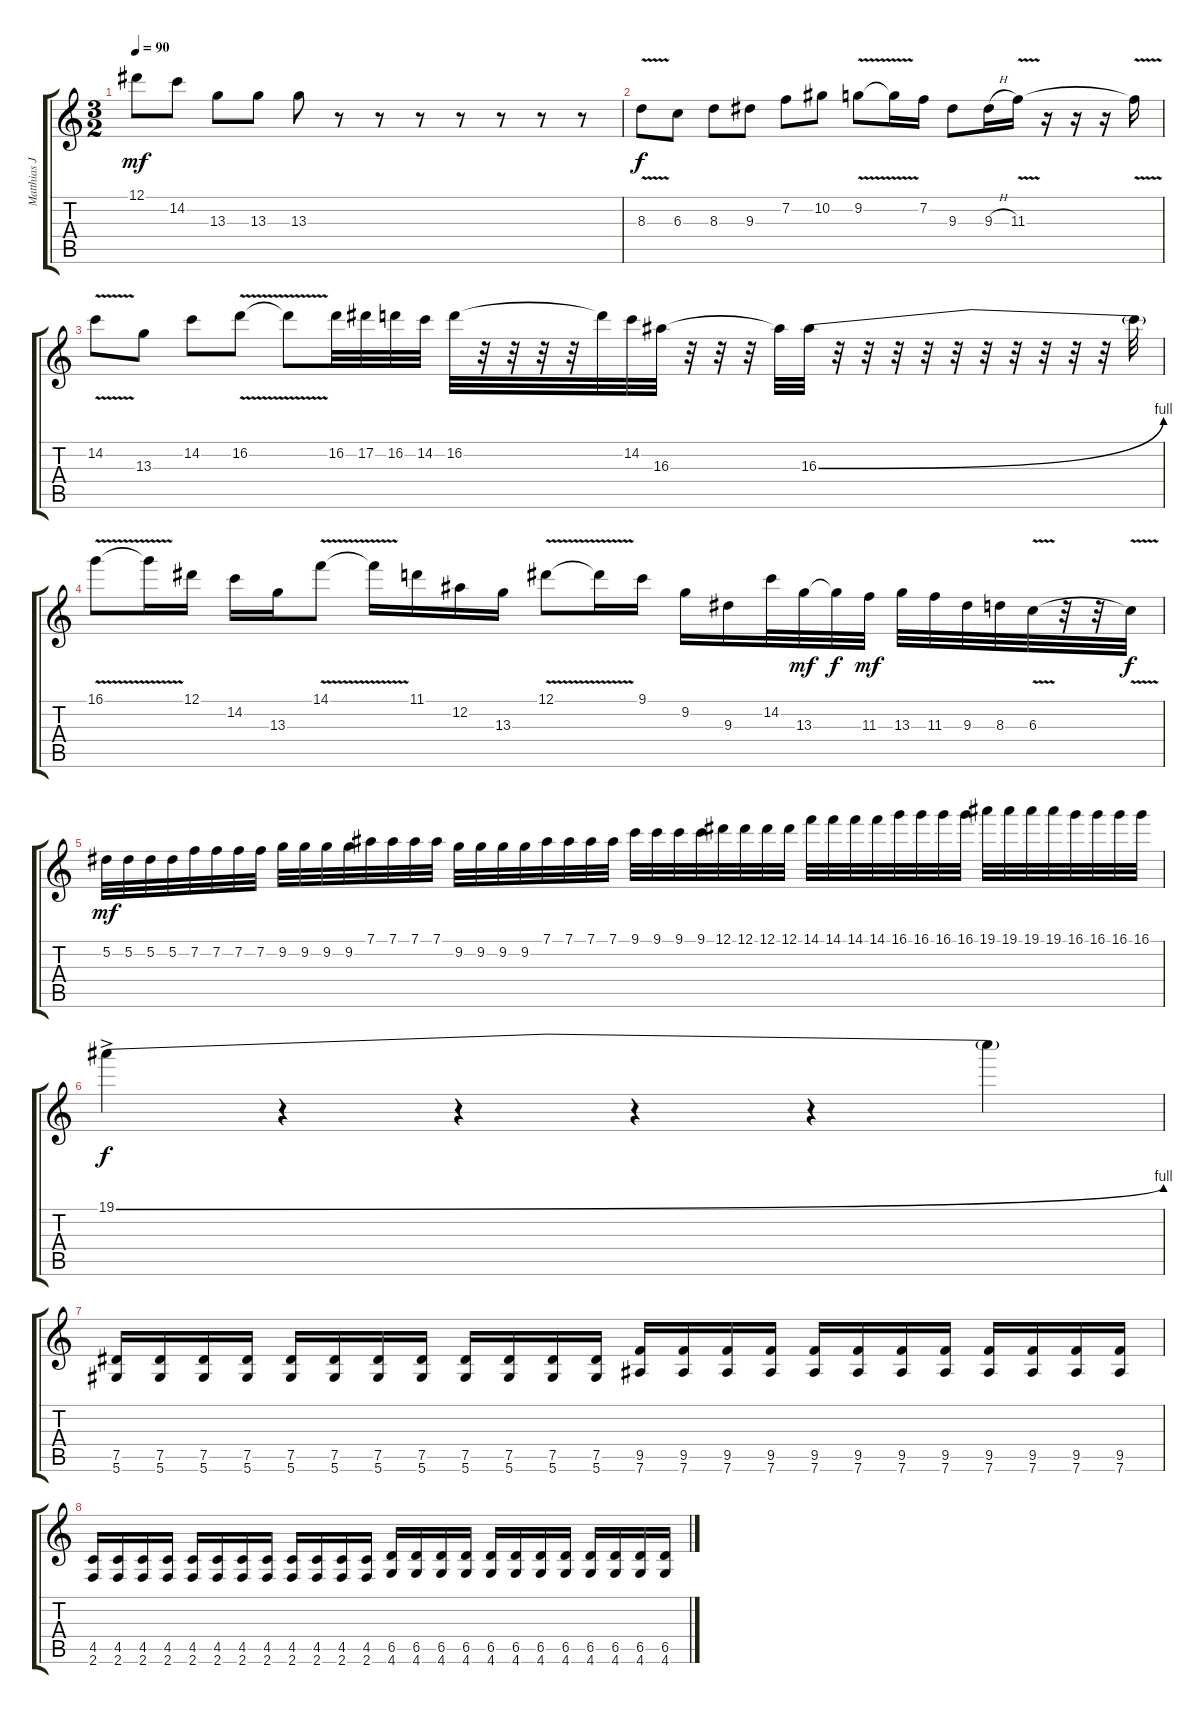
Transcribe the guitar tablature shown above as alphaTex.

\track ("Matthias Jabs" "Matthias J") {instrument distortionguitar}
\staff {score tabs}
\tuning (Eb4 Bb3 Gb3 Db3 Ab2 Eb2) {hide}
\ts (3 2)
\tempo 90
\clef g2
\ks c
12.1.8{dy mf} 14.2.8 13.3.8 13.3.8 13.3.8 r.8 r.8 r.8 r.8 r.8 r.8 r.8 |
8.3{v}.8{dy f volume 13} 6.3.8 8.3.8 9.3.8 7.2.8 10.2.8 9.2{v}.8 9.2{t}.16 7.2.16 9.3.8 9.3{h}.16 11.3{v}.16 r.16 r.16 r.16 11.3{t}.16 |
14.2{v}.8 13.3.8 14.2.8 16.2{v}.8 16.2{t}.8 16.2.32 17.2.32 16.2.32 14.2.32 16.2.32 r.32 r.32 r.32 r.32 16.2{t}.32 14.2.32 16.3.32 r.32 r.32 r.32 16.3{t}.32 16.3{be (bend 0 0 60 4)}.32 r.32 r.32 r.32 r.32 r.32 r.32 r.32 r.32 r.32 r.32 16.3{t}.32 |
16.1{v}.8 16.1{t}.16 12.1.16 14.2.16 13.3.16 14.1{v}.8 14.1{t}.16 11.1.16 12.2.16 13.3.16 12.1{v}.8 12.1{t}.16 9.1.16 9.2.16 9.3.16 14.2.32 13.3.32{dy mf} 13.3{t}.32{dy f} 11.3.32{dy mf} 13.3.32 11.3.32 9.3.32 8.3.32 6.3{v}.32 r.32 r.32 6.3{t}.32{dy f} |
5.2.32{dy mf} 5.2.32 5.2.32 5.2.32 7.2.32 7.2.32 7.2.32 7.2.32 9.2.32 9.2.32 9.2.32 9.2.32 7.1.32 7.1.32 7.1.32 7.1.32 9.2.32 9.2.32 9.2.32 9.2.32 7.1.32 7.1.32 7.1.32 7.1.32 9.1.32 9.1.32 9.1.32 9.1.32 12.1.32 12.1.32 12.1.32 12.1.32 14.1.32 14.1.32 14.1.32 14.1.32 16.1.32 16.1.32 16.1.32 16.1.32 19.1.32 19.1.32 19.1.32 19.1.32 16.1.32 16.1.32 16.1.32 16.1.32 |
19.1{be (bend 0 0 60 4) ac}.4{dy f} r.4 r.4 r.4 r.4 19.1{t}.4 |
(7.5 5.6).16{volume 10} (7.5 5.6).16 (7.5 5.6).16 (7.5 5.6).16 (7.5 5.6).16 (7.5 5.6).16 (7.5 5.6).16 (7.5 5.6).16 (7.5 5.6).16 (7.5 5.6).16 (7.5 5.6).16 (7.5 5.6).16 (9.5 7.6).16 (9.5 7.6).16 (9.5 7.6).16 (9.5 7.6).16 (9.5 7.6).16 (9.5 7.6).16 (9.5 7.6).16 (9.5 7.6).16 (9.5 7.6).16 (9.5 7.6).16 (9.5 7.6).16 (9.5 7.6).16 |
(4.5 2.6).16 (4.5 2.6).16 (4.5 2.6).16 (4.5 2.6).16 (4.5 2.6).16 (4.5 2.6).16 (4.5 2.6).16 (4.5 2.6).16 (4.5 2.6).16 (4.5 2.6).16 (4.5 2.6).16 (4.5 2.6).16 (6.5 4.6).16 (6.5 4.6).16 (6.5 4.6).16 (6.5 4.6).16 (6.5 4.6).16 (6.5 4.6).16 (6.5 4.6).16 (6.5 4.6).16 (6.5 4.6).16 (6.5 4.6).16 (6.5 4.6).16 (6.5 4.6).16
